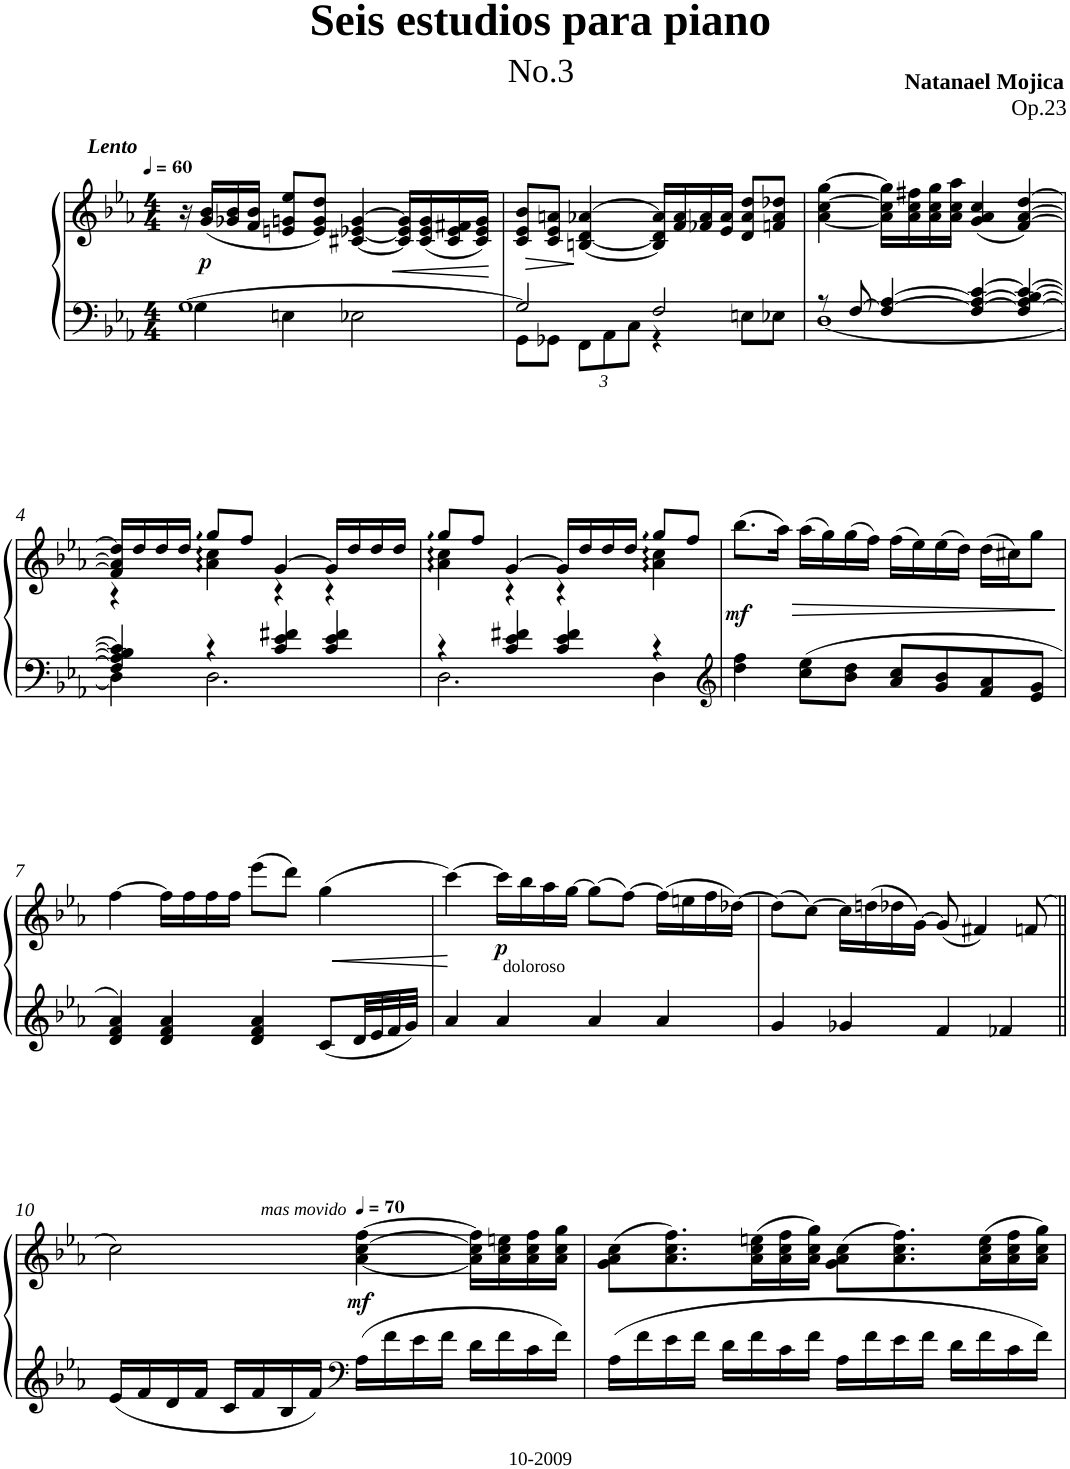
**kern	**kern	**dynam
*part1	*part1	*part1
*staff2	*staff1	*staff1/2
*I"Piano	*	*
*I'Pno	*	*
*clefF4	*clefG2	*
*k[b-e-a-]	*k[b-e-a-]	*
*c:	*c:	*
*M4/4	*M4/4	*
*MM60	*MM60	*
=1	=1	=1
*^	*	*
!	!	!LO:TX:a:Bi:t=Lento	!
[>1G	4G\	16r	.
!	!	!	!LO:DY:b
.	.	(<16g/ 16b-/LL	p
.	.	16g-X/ 16b-/	.
.	.	16f/ 16b-/JJ	.
.	4En\	8en/ 8gn/ 8ee-/L	.
.	.	8e/ 8g/ 8dd/J)	.
.	2E-X\	[4c#X/ [4e-X/ [4g/	.
!	!	!	!LO:HP:b
.	.	16c#/] 16e-/] 16g/]LL	<
.	.	(<16c#/ 16e-/ 16g/	.
.	.	16c#/ 16e-/ 16f#X/	.
.	.	16c#/ 16e-/ 16g/JJ)	.
*v	*v	*	*
.	.	[
=2	=2	=2
*^	*	*
2G/]	8GG\L	8c/ 8e-/ 8b-/L	.
!	!	!	!LO:HP:b
.	8GG-X\J	8c/ 8e-/ 8an/J	>
*	*Xbrackettup	*	*
.	12FF\L	[4Bn/ [4d/ [4a-X/	.
.	12AA-\	.	.
.	12C\J	.	.
2F/	4r	16B/] 16d/] 16a-/]LL	]
.	.	16f/ 16a-/	.
.	.	16f-X/ 16a-/	.
.	.	16e-/ 16a-/JJ	.
.	8En\L	8d/ 8a-/ 8dd/L	.
.	8E-X\J	8fn/ 8a-/ 8dd-X/J	.
=3	=3	=3	=3
8r	[<1D	[4a-\ [4cc\ [4gg\	.
[>8F/	.	.	.
4F/_ [>4A-/	.	16a-\] 16cc\] 16gg\]LL	.
.	.	16a-\ 16cc\ 16ff#X\	.
.	.	16a-\ 16cc\ 16gg\	.
.	.	16a-\ 16cc\ 16aa-\JJ	.
4F/_ 4A-/_ [>4c/	.	(<4g/ 4a-/ 4cc/	.
4F/_ 4A-/_ [>4B-/ 4c/_	.	[4f/ [4a-/ [4dd/)	.
!!LO:LB:g=z
=4	=4	=4	=4
*	*	*^	*
4F/] 4A-/] 4B-/] 4c/]	4D\]	16f/] 16a-/] 16dd/]LL	4r	.
.	.	16dd/	.	.
.	.	16dd/	.	.
.	.	16dd/JJ	.	.
4r	2.D\	8gg/L	4a-\:: 4cc\::	.
.	.	8ff/J	.	.
4c/ 4e-/ 4f#X/	.	[>4g/	4r	.
4c/ 4e-/ 4f#/	.	16g/LL]	4r	.
.	.	16dd/	.	.
.	.	16dd/	.	.
.	.	16dd/JJ	.	.
=5	=5	=5	=5	=5
4r	2.D\	8gg/L	4a-\:: 4cc\::	.
.	.	8ff/J	.	.
4c/ 4e-/ 4f#X/	.	[>4g/	4r	.
4c/ 4e-/ 4f#/	.	16g/LL]	4r	.
.	.	16dd/	.	.
.	.	16dd/	.	.
.	.	16dd/JJ	.	.
4r	4D\	8gg/L	4a-\:: 4cc\::	.
.	.	8ff/J	.	.
*v	*v	*	*	*
*	*v	*v	*
=6	=6	=6
*clefG2	*	*
!	!	!LO:DY:b
4dd\ 4ff\	(>8.bb-\L	mf
.	16aa-\Jk)	.
!	!	!LO:HP:b
8cc\ 8ee-\L	(>16aa-\LL	>
.	16gg\)	.
8b-\ 8dd\J	(>16gg\	.
.	16ff\JJ)	.
8a-/ 8cc/L	(>16ff\LL	.
.	16ee-\)	.
8g/ 8b-/	(>16ee-\	.
.	16dd\JJ)	.
8f/ 8a-/	(>16dd\LL	.
.	16cc#X\J)	.
8e-/ 8g/J	8gg\J	.
.	.	]
!!LO:LB:g=z
=7	=7	=7
!	!	!LO:HP:b=2
4d/ 4f/ 4a-/	[4ff\	<
4d/ 4f/ 4a-/	16ff\LL]	.
.	16ff\	.
.	16ff\	.
.	16ff\JJ	.
4d/ 4f/ 4a-/	(>8eee-\L	.
.	8ddd\J)	.
8c/L	(>4gg\	.
32d/LL	.	.
32e-/	.	.
32f/	.	.
32g/JJJ	.	.
=8	=8	=8
*	*^	*
4a-/	[4ccc\)	4ryy	.
!	!	!	!LO:DY:n=1:b
4a-/	16ccc\LL]	64ryy	[ p
!	!	!LO:TX:b:t=doloroso	!
.	.	2ryy	.
.	16bb-\	.	.
.	16aa-\	.	.
.	[16gg\JJ	.	.
4a-/	(>8gg\L]	.	.
.	[8ff\J)	.	.
4a-/	(>16ff\LL]	.	.
.	.	8...ryy	.
.	16een\	.	.
.	16ff\	.	.
.	[16dd-X\JJ)	.	.
*	*v	*v	*
=9	=9	=9
4g/	(>8dd-\L]	.
.	[8cc\J)	.
4g-X/	16cc\LL]	.
.	(>16ddn\	.
.	16dd-X\	.
.	[16g\JJ)	.
4f/	(<8g/]	.
.	4f#X/)	.
4f-X/	.	.
.	(>8fn/	.
!!LO:LB:g=z
=10||	=10||	=10||
*	*^	*
16e-/LL	2cc\)	4ryy	.
16f/	.	.	.
16d/	.	.	.
16f/JJ	.	.	.
!	!	!LO:TX:a:i:t=mas movido	!
16c/LL	.	2.ryy	.
16f/	.	.	.
16B-/	.	.	.
16f/JJ	.	.	.
*clefF4	*	*	*
*	*MM70	*	*
!	!	!	!LO:DY:b
16A-\LL	[4a-\ [4cc\ [4ff\	.	mf
16f\	.	.	.
16e-\	.	.	.
16f\JJ	.	.	.
16d\LL	16a-\] 16cc\] 16ff\]LL	.	.
16f\	16a-\ 16cc\ 16een\	.	.
16c\	16a-\ 16cc\ 16ff\	.	.
16f\JJ	16a-\ 16cc\ 16gg\JJ	.	.
*	*v	*v	*
=11	=11	=11
16A-\LL	(>8g\ 8a-\ 8cc\L	.
16f\	.	.
16e-\	8.a-\ 8.cc\ 8.ff\)	.
16f\JJ	.	.
16d\LL	.	.
16f\	(>16a-\ 16cc\ 16een\L	.
16c\	16a-\ 16cc\ 16ff\	.
16f\JJ	16a-\ 16cc\ 16gg\JJ)	.
16A-\LL	(>8g\ 8a-\ 8cc\L	.
16f\	.	.
16e-\	8.a-\ 8.cc\ 8.ff\)	.
16f\JJ	.	.
16d\LL	.	.
16f\	(>16a-\ 16cc\ 16ee\L	.
16c\	16a-\ 16cc\ 16ff\	.
16f\JJ	16a-\ 16cc\ 16gg\JJ)	.
=	=	=
*-	*-	*-
